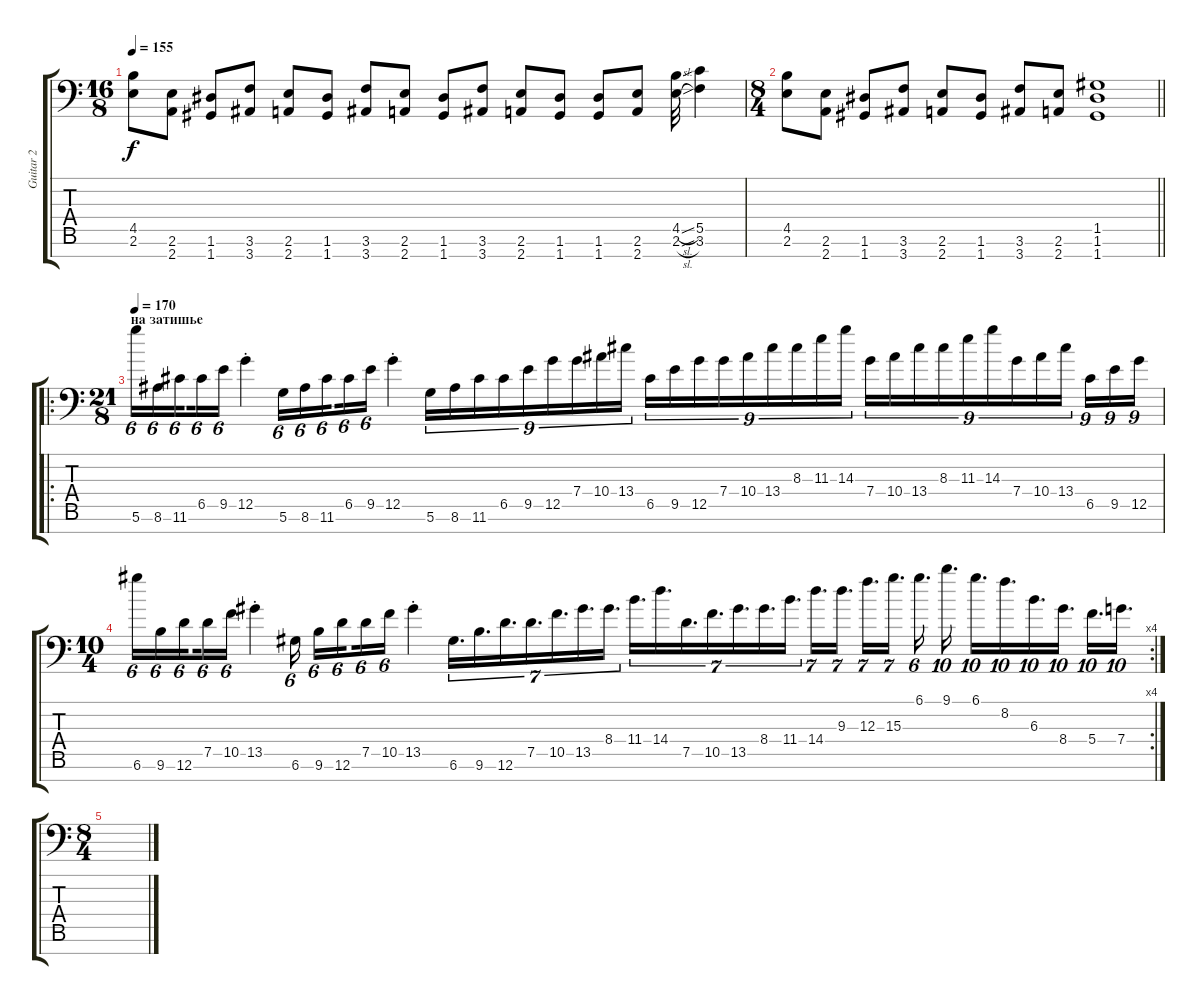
\track ("Guitar 2" "Guitar 2") {instrument distortionguitar}
\staff {score tabs}
\tuning (D4 A3 F3 C3 G2 D2 G1) {hide}
\ts (16 8)
\tempo 155
\clef f4
\ks c
(4.5 2.6).8{dy f} (2.6 2.7).8 (1.6 1.7).8 (3.6 3.7).8 (2.6 2.7).8 (1.6 1.7).8 (3.6 3.7).8 (2.6 2.7).8 (1.6 1.7).8 (3.6 3.7).8 (2.6 2.7).8 (1.6 1.7).8 (1.6 1.7).8 (2.6 2.7).8 (4.5{sl} 2.6{sl}).32 (5.5 3.6).4 |
\ts (8 4)
\barLineRight lightlight
(4.5 2.6).8 (2.6 2.7).8 (1.6 1.7).8 (3.6 3.7).8 (2.6 2.7).8 (1.6 1.7).8 (3.6 3.7).8 (2.6 2.7).8 (1.5 1.6 1.7).1 |
\ro
\ts (21 8)
\section ("" "на затишье")
\tempo 170
5.6.16{tu (6 4) ot 15mb} 8.6.16{tu (6 4)} 11.6.16{tu (6 4) beam splitsecondary} 6.5.16{tu (6 4)} 9.5.16{tu (6 4)} 12.5{st}.4 5.6.16{tu (6 4)} 8.6.16{tu (6 4)} 11.6.16{tu (6 4) beam splitsecondary} 6.5.16{tu (6 4)} 9.5.16{tu (6 4)} 12.5{st}.4 5.6.16{tu (9 8)} 8.6.16{tu (9 8)} 11.6.16{tu (9 8)} 6.5.16{tu (9 8)} 9.5.16{tu (9 8)} 12.5.16{tu (9 8)} 7.4.16{tu (9 8)} 10.4.16{tu (9 8)} 13.4.16{tu (9 8) beam splitsecondary} 6.5.16{tu (9 8)} 9.5.16{tu (9 8)} 12.5.16{tu (9 8)} 7.4.16{tu (9 8)} 10.4.16{tu (9 8)} 13.4.16{tu (9 8)} 8.3.16{tu (9 8)} 11.3.16{tu (9 8)} 14.3.16{tu (9 8)} 7.4.16{tu (9 8)} 10.4.16{tu (9 8)} 13.4.16{tu (9 8)} 8.3.16{tu (9 8)} 11.3.16{tu (9 8)} 14.3.16{tu (9 8)} 7.4.16{tu (9 8)} 10.4.16{tu (9 8)} 13.4.16{tu (9 8) beam splitsecondary} 6.5.16{tu (9 8)} 9.5.16{tu (9 8)} 12.5.16{tu (9 8)} |
\rc 4
\ts (10 4)
6.6.16{tu (6 4) ot 15mb} 9.6.16{tu (6 4)} 12.6.16{tu (6 4) beam splitsecondary} 7.5.16{tu (6 4)} 10.5.16{tu (6 4)} 13.5{st}.4 6.6.16{tu (6 4)} 9.6.16{tu (6 4)} 12.6.16{tu (6 4) beam splitsecondary} 7.5.16{tu (6 4)} 10.5.16{tu (6 4)} 13.5{st}.4 6.6.16{d tu (7 4)} 9.6.16{d tu (7 4)} 12.6.16{d tu (7 4)} 7.5.16{d tu (7 4)} 10.5.16{d tu (7 4)} 13.5.16{d tu (7 4)} 8.4.16{d tu (7 4)} 11.4.16{d tu (7 4)} 14.4.16{d tu (7 4)} 7.5.16{d tu (7 4)} 10.5.16{d tu (7 4)} 13.5.16{d tu (7 4)} 8.4.16{d tu (7 4)} 11.4.16{d tu (7 4)} 14.4.16{d tu (7 4)} 9.3.16{d tu (7 4)} 12.3.16{d tu (7 4)} 15.3.16{d tu (7 4)} 6.1.16{d tu (6 4)} 9.1.16{d tu (10 8)} 6.1.16{d tu (10 8)} 8.2.16{d tu (10 8)} 6.3.16{d tu (10 8)} 8.4.16{d tu (10 8)} 5.4.16{d tu (10 8)} 7.4.16{d tu (10 8)} |
\ts (8 4)
